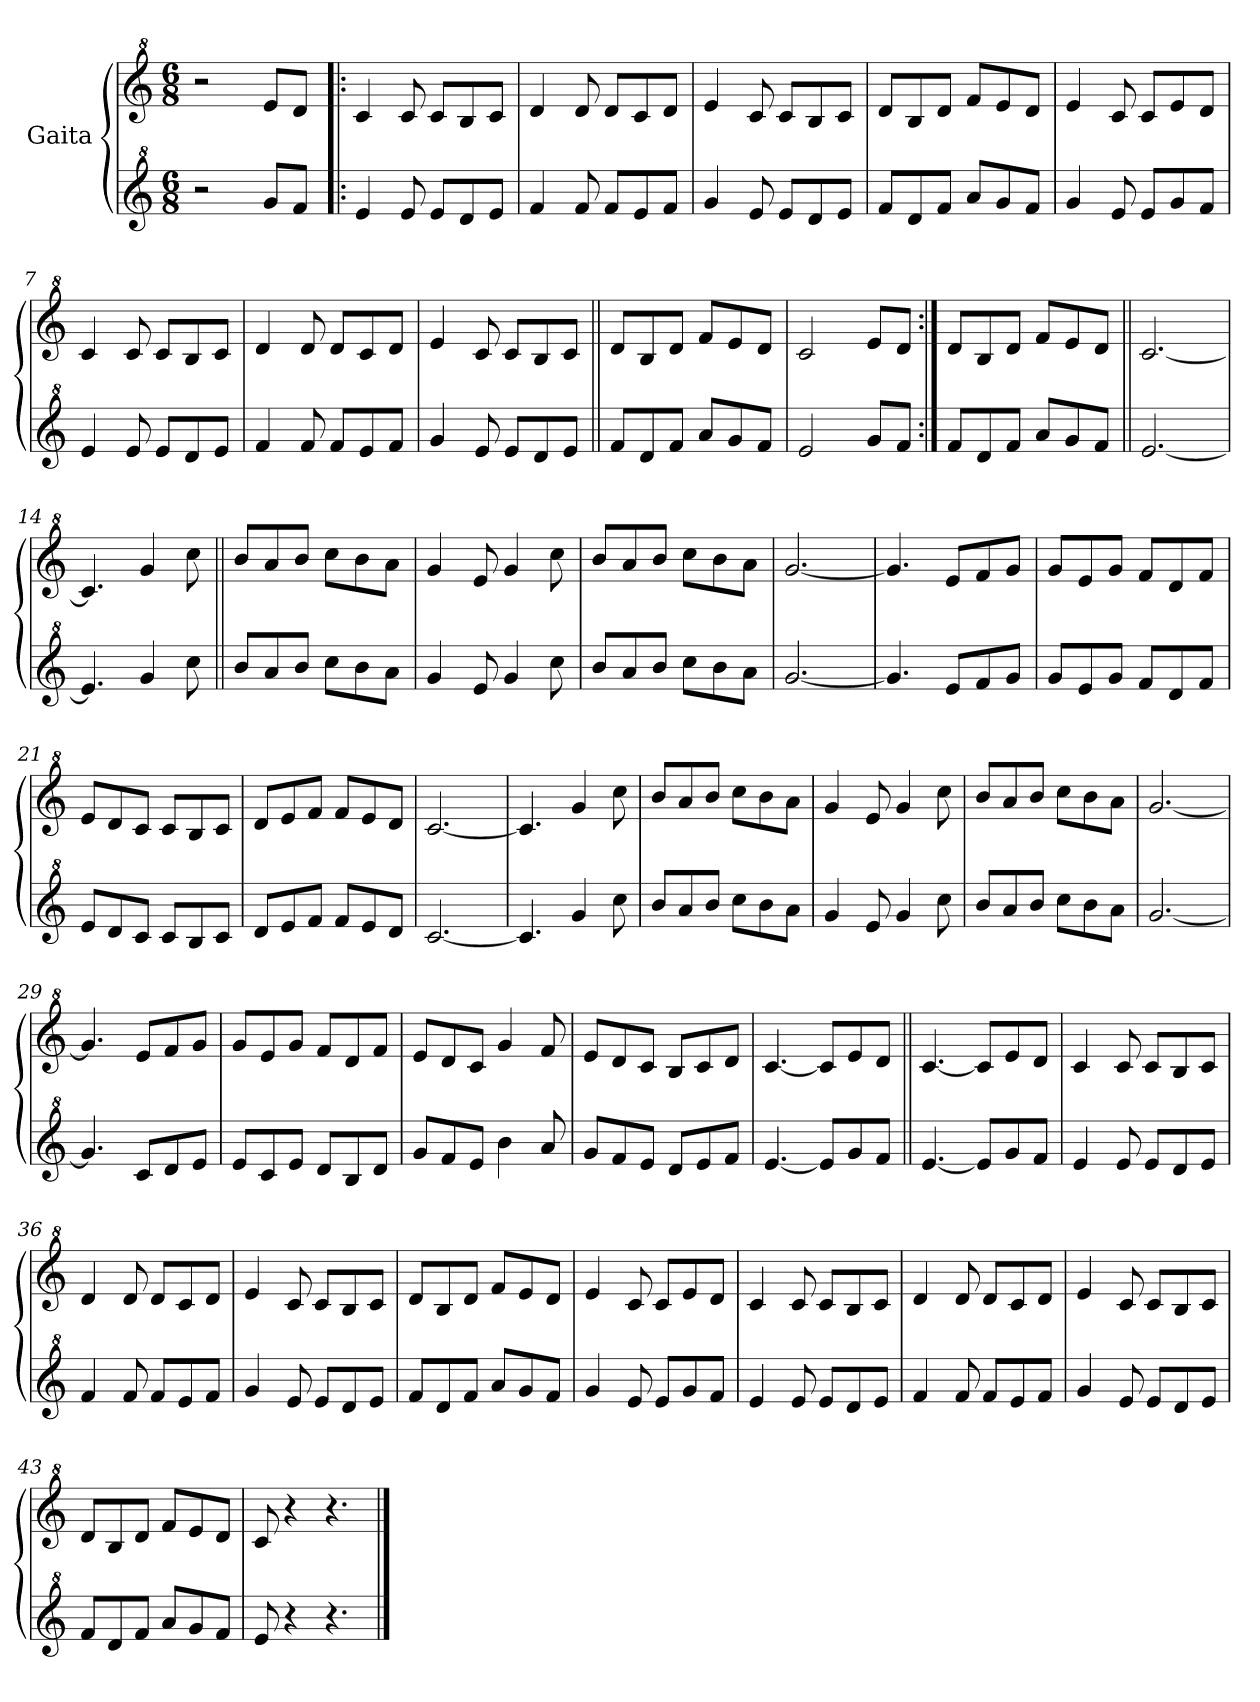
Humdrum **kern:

**kern	**kern
*part2	*part1
*staff2	*staff1
*I"Gaita	*I"Gaita
*clefG^2	*clefG^2
*k[]	*k[]
*M6/8	*M6/8
*MM180	*MM180
=1	=1
2r	2r
8gg/L	8ee/L
8ff/J	8dd/J
=2!|:	=2!|:
4ee/	4cc/
8ee/	8cc/
8ee/L	8cc/L
8dd/	8b/
8ee/J	8cc/J
=3	=3
4ff/	4dd/
8ff/	8dd/
8ff/L	8dd/L
8ee/	8cc/
8ff/J	8dd/J
=4	=4
4gg/	4ee/
8ee/	8cc/
8ee/L	8cc/L
8dd/	8b/
8ee/J	8cc/J
=5	=5
8ff/L	8dd/L
8dd/	8b/
8ff/J	8dd/J
8aa/L	8ff/L
8gg/	8ee/
8ff/J	8dd/J
=6	=6
4gg/	4ee/
8ee/	8cc/
8ee/L	8cc/L
8gg/	8ee/
8ff/J	8dd/J
=7	=7
4ee/	4cc/
8ee/	8cc/
8ee/L	8cc/L
8dd/	8b/
8ee/J	8cc/J
!!LO:LB:g=z
=8	=8
4ff/	4dd/
8ff/	8dd/
8ff/L	8dd/L
8ee/	8cc/
8ff/J	8dd/J
=9	=9
4gg/	4ee/
8ee/	8cc/
8ee/L	8cc/L
8dd/	8b/
8ee/J	8cc/J
=10||	=10||
8ff/L	8dd/L
8dd/	8b/
8ff/J	8dd/J
8aa/L	8ff/L
8gg/	8ee/
8ff/J	8dd/J
=11	=11
2ee/	2cc/
8gg/L	8ee/L
8ff/J	8dd/J
=12:|!	=12:|!
8ff/L	8dd/L
8dd/	8b/
8ff/J	8dd/J
8aa/L	8ff/L
8gg/	8ee/
8ff/J	8dd/J
=13||	=13||
[2.ee/	[2.cc/
=14	=14
4.ee/]	4.cc/]
4gg/	4gg/
8ccc\	8ccc\
=15||	=15||
8bb/L	8bb/L
8aa/	8aa/
8bb/J	8bb/J
8ccc\L	8ccc\L
8bb\	8bb\
8aa\J	8aa\J
!!LO:LB:g=z
=16	=16
4gg/	4gg/
8ee/	8ee/
4gg/	4gg/
8ccc\	8ccc\
=17	=17
8bb/L	8bb/L
8aa/	8aa/
8bb/J	8bb/J
8ccc\L	8ccc\L
8bb\	8bb\
8aa\J	8aa\J
=18	=18
[2.gg/	[2.gg/
=19	=19
4.gg/]	4.gg/]
8ee/L	8ee/L
8ff/	8ff/
8gg/J	8gg/J
=20	=20
8gg/L	8gg/L
8ee/	8ee/
8gg/J	8gg/J
8ff/L	8ff/L
8dd/	8dd/
8ff/J	8ff/J
=21	=21
8ee/L	8ee/L
8dd/	8dd/
8cc/J	8cc/J
8cc/L	8cc/L
8b/	8b/
8cc/J	8cc/J
=22	=22
8dd/L	8dd/L
8ee/	8ee/
8ff/J	8ff/J
8ff/L	8ff/L
8ee/	8ee/
8dd/J	8dd/J
=23	=23
[2.cc/	[2.cc/
=24	=24
4.cc/]	4.cc/]
4gg/	4gg/
8ccc\	8ccc\
!!LO:LB:g=z
=25	=25
8bb/L	8bb/L
8aa/	8aa/
8bb/J	8bb/J
8ccc\L	8ccc\L
8bb\	8bb\
8aa\J	8aa\J
=26	=26
4gg/	4gg/
8ee/	8ee/
4gg/	4gg/
8ccc\	8ccc\
=27	=27
8bb/L	8bb/L
8aa/	8aa/
8bb/J	8bb/J
8ccc\L	8ccc\L
8bb\	8bb\
8aa\J	8aa\J
=28	=28
[2.gg/	[2.gg/
=29	=29
4.gg/]	4.gg/]
8cc/L	8ee/L
8dd/	8ff/
8ee/J	8gg/J
=30	=30
8ee/L	8gg/L
8cc/	8ee/
8ee/J	8gg/J
8dd/L	8ff/L
8b/	8dd/
8dd/J	8ff/J
=31	=31
8gg/L	8ee/L
8ff/	8dd/
8ee/J	8cc/J
4bb\	4gg/
8aa/	8ff/
=32	=32
8gg/L	8ee/L
8ff/	8dd/
8ee/J	8cc/J
8dd/L	8b/L
8ee/	8cc/
8ff/J	8dd/J
!!LO:LB:g=z
=33	=33
[4.ee/	[4.cc/
8ee/L]	8cc/L]
8gg/	8ee/
8ff/J	8dd/J
=34||	=34||
[4.ee/	[4.cc/
8ee/L]	8cc/L]
8gg/	8ee/
8ff/J	8dd/J
=35	=35
4ee/	4cc/
8ee/	8cc/
8ee/L	8cc/L
8dd/	8b/
8ee/J	8cc/J
=36	=36
4ff/	4dd/
8ff/	8dd/
8ff/L	8dd/L
8ee/	8cc/
8ff/J	8dd/J
=37	=37
4gg/	4ee/
8ee/	8cc/
8ee/L	8cc/L
8dd/	8b/
8ee/J	8cc/J
=38	=38
8ff/L	8dd/L
8dd/	8b/
8ff/J	8dd/J
8aa/L	8ff/L
8gg/	8ee/
8ff/J	8dd/J
=39	=39
4gg/	4ee/
8ee/	8cc/
8ee/L	8cc/L
8gg/	8ee/
8ff/J	8dd/J
!!LO:LB:g=z
=40	=40
4ee/	4cc/
8ee/	8cc/
8ee/L	8cc/L
8dd/	8b/
8ee/J	8cc/J
=41	=41
4ff/	4dd/
8ff/	8dd/
8ff/L	8dd/L
8ee/	8cc/
8ff/J	8dd/J
=42	=42
4gg/	4ee/
8ee/	8cc/
8ee/L	8cc/L
8dd/	8b/
8ee/J	8cc/J
=43	=43
8ff/L	8dd/L
8dd/	8b/
8ff/J	8dd/J
8aa/L	8ff/L
8gg/	8ee/
8ff/J	8dd/J
=44	=44
8ee/	8cc/
4r	4r
4.r	4.r
==	==
*-	*-
